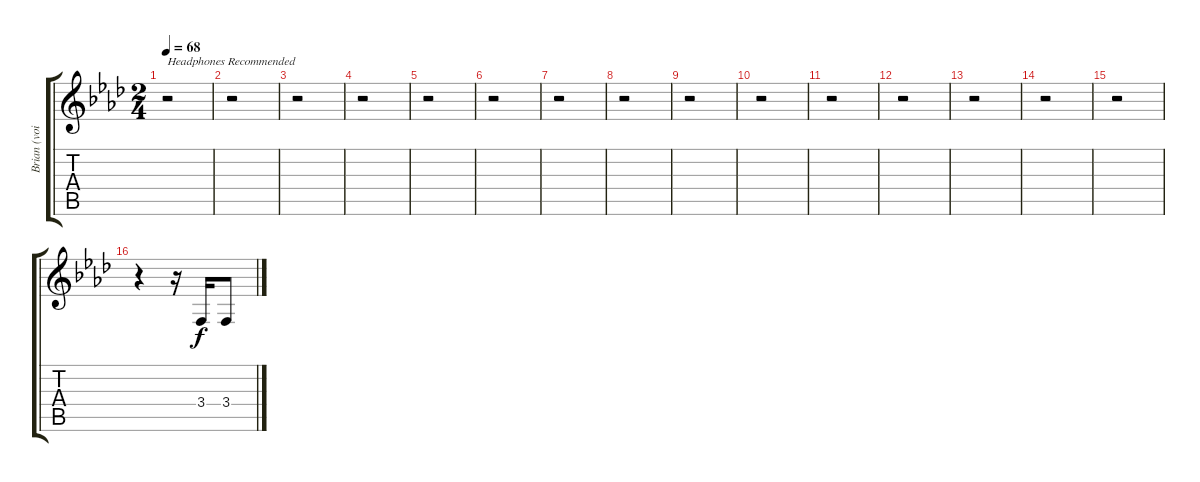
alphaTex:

\track ("Brian (voice)" "Brian (voi") {instrument flute}
\staff {score tabs}
\tuning (E4 B3 G3 D3 A2 E2) {hide}
\ts (2 4)
\tempo 68
\clef g2
\ks fminor
r.2{txt "Headphones Recommended" dy f instrument flute} |
r.2 |
r.2 |
r.2 |
r.2 |
r.2 |
r.2 |
r.2 |
r.2 |
r.2 |
r.2 |
r.2 |
r.2 |
r.2 |
r.2 |
r.4 r.16 3.4.16 3.4.8
